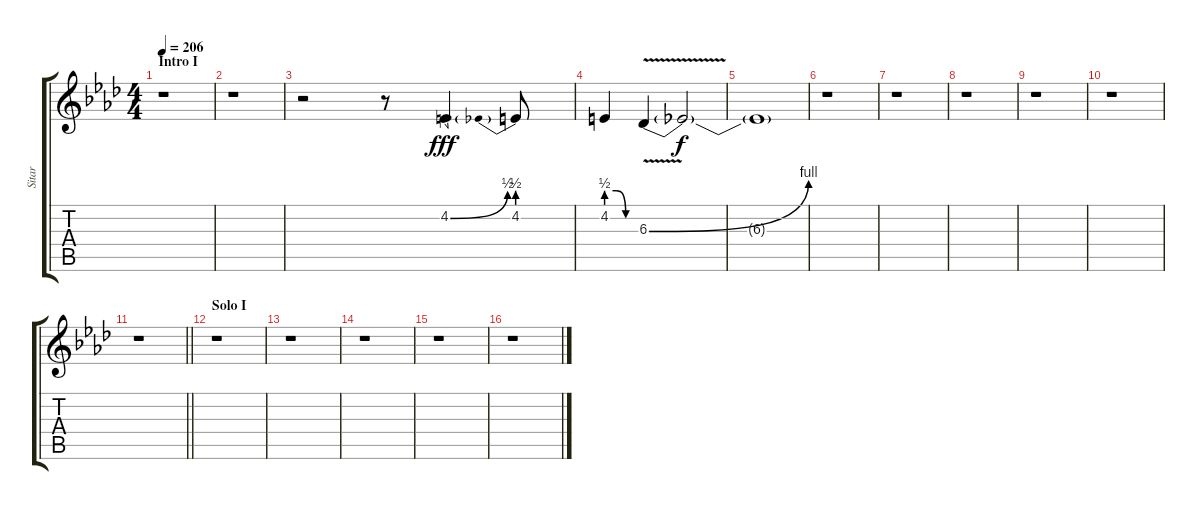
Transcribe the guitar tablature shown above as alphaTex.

\track ("Sitar" "Sitar") {instrument sitar}
\staff {score tabs}
\tuning (E4 B3 G3 D3 A2 E2) {hide}
\ts (4 4)
\section ("" "Intro I")
\tempo 206
\clef g2
\ks ab
r.1{dy fff instrument sitar} |
r.1 |
r.2 r.8 4.2{be (bend 0 0 60 2)}.4 4.2{be (prebend 0 2 60 2)}.8 |
4.2{be (custom 0 2 20 2 40 0 60 0)}.4 6.3{be (bend 0 0 60 4) v}.4 6.3{t}.2{dy f} |
6.3{t}.1 |
r.1 |
r.1 |
r.1 |
r.1 |
r.1 |
\barLineRight lightlight
r.1 |
\section ("" "Solo I")
r.1 |
r.1 |
r.1 |
r.1 |
r.1
